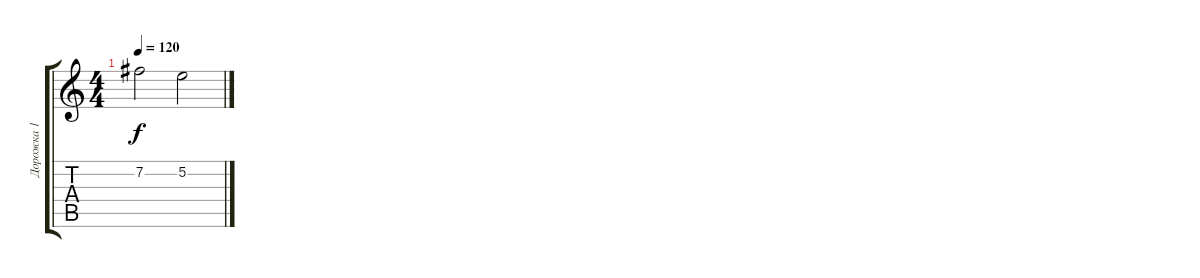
\track ("Дорожка 1" "Дорожка 1") {instrument acousticguitarsteel}
\staff {score tabs}
\tuning (E4 B3 G3 D3 A2 E2) {hide}
\ts (4 4)
\tempo 120
\clef g2
\ks c
7.2.2{dy f} 5.2.2
